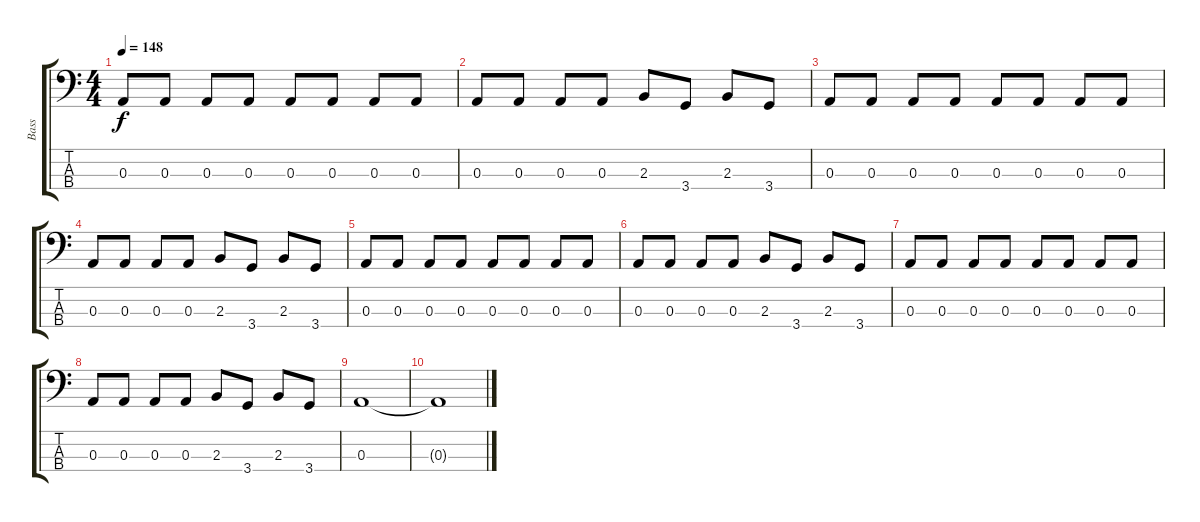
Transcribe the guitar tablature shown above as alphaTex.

\track ("Bass" "Bass") {instrument electricbassfinger}
\staff {score tabs}
\tuning (G2 D2 A1 E1) {hide}
\ts (4 4)
\tempo 148
\clef f4
\ks c
0.3.8{dy f} 0.3.8 0.3.8 0.3.8 0.3.8 0.3.8 0.3.8 0.3.8 |
0.3.8 0.3.8 0.3.8 0.3.8 2.3.8 3.4.8 2.3.8 3.4.8 |
0.3.8 0.3.8 0.3.8 0.3.8 0.3.8 0.3.8 0.3.8 0.3.8 |
0.3.8 0.3.8 0.3.8 0.3.8 2.3.8 3.4.8 2.3.8 3.4.8 |
0.3.8 0.3.8 0.3.8 0.3.8 0.3.8 0.3.8 0.3.8 0.3.8 |
0.3.8 0.3.8 0.3.8 0.3.8 2.3.8 3.4.8 2.3.8 3.4.8 |
0.3.8 0.3.8 0.3.8 0.3.8 0.3.8 0.3.8 0.3.8 0.3.8 |
0.3.8 0.3.8 0.3.8 0.3.8 2.3.8 3.4.8 2.3.8 3.4.8 |
0.3.1 |
0.3{t}.1
